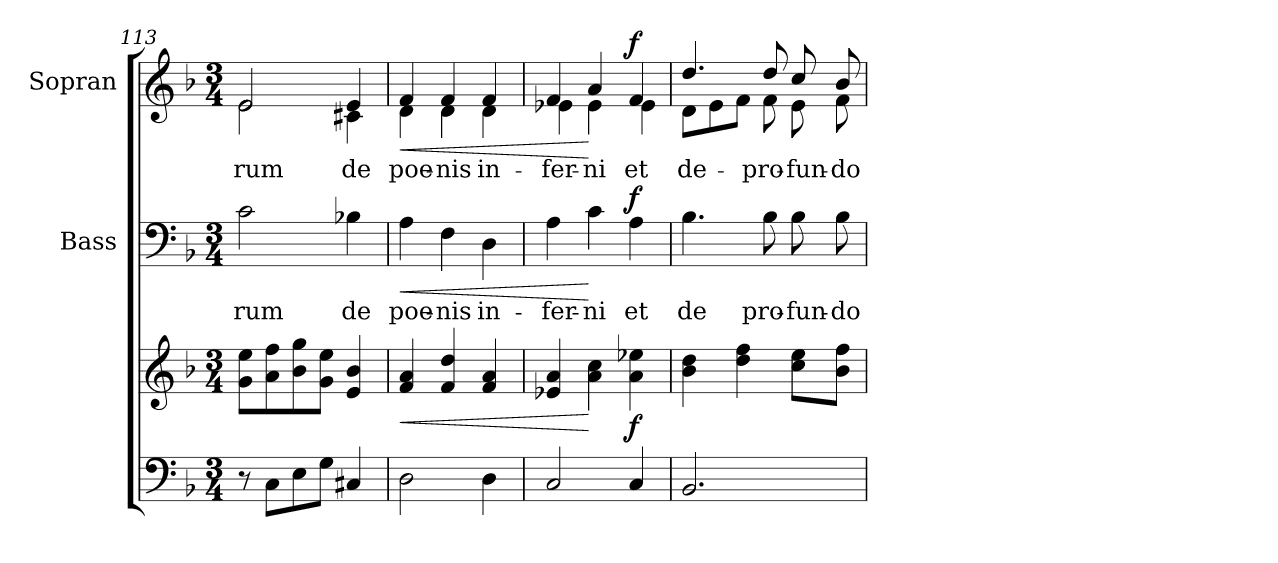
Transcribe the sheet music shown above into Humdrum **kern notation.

**kern	**kern	**dynam	**kern	**text	**dynam	**kern	**text	**dynam
*part3	*part3	*part3	*part2	*part2	*part2	*part1	*part1	*part1
*staff4	*staff3	*staff3/4	*staff2	*staff2	*staff2	*staff1	*staff1	*staff1
*	*	*	*I"Bass	*	*	*I"Sopran	*	*
*	*	*	*I'B.	*	*	*I'S.	*	*
!!LO:LB:g=z
*clefF4	*clefG2	*	*clefF4	*	*	*clefG2	*	*
*k[b-]	*k[b-]	*	*k[b-]	*	*	*k[b-]	*	*
*F:	*F:	*	*F:	*	*	*F:	*	*
*M3/4	*M3/4	*	*M3/4	*	*	*M3/4	*	*
=113	=113	=113	=113	=113	=113	=113	=113	=113
!	!	!	!	!LO:LY:b	!	!	!LO:LY:b	!
*	*	*	*	*	*	*^	*	*
8r	8g\ 8ee\L	.	2c\	-rum	.	2e/	2e\	-rum	.
8C\L	8a\ 8ff\	.	.	.	.	.	.	.	.
8E\	8b-\ 8gg\	.	.	.	.	.	.	.	.
8G\J	8g\ 8ee\J	.	.	.	.	.	.	.	.
!	!	!	!	!LO:LY:b	!	!	!	!LO:LY:b	!
4C#X/	4e/ 4b-/	.	4B-X\	de	.	4e/	4c#X\	de	.
=114	=114	=114	=114	=114	=114	=114	=114	=114	=114
!	!	!LO:HP:b	!	!LO:LY:b	!LO:HP:b	!	!	!LO:LY:b	!LO:HP:b
2D\	4f/ 4a/	<	4A\	poe-	<	4f/	4d\	poe-	<
!	!	!	!	!LO:LY:b	!	!	!	!LO:LY:b	!
.	4f/ 4dd/	.	4F\	-nis	.	4f/	4d\	-nis	.
!	!	!	!	!LO:LY:b	!	!	!	!LO:LY:b	!
4D\	4f/ 4a/	.	4D\	in-	.	4f/	4d\	in-	.
=115	=115	=115	=115	=115	=115	=115	=115	=115	=115
!	!	!	!	!LO:LY:b	!	!	!	!LO:LY:b	!
2C/	4e-X/ 4a/	.	4A\	-fer-	.	4f/	4e-X\	-fer-	.
!	!	!	!	!LO:LY:b	!	!	!	!LO:LY:b	!
.	4a\ 4cc\	[	4c\	-ni	[	4a/	4e-\	-ni	[
!	!	!LO:DY:b	!	!LO:LY:b	!LO:DY:a	!	!	!LO:LY:b	!LO:DY:a
4C/	4a\ 4ee-X\	f	4A\	et	f	4f/	4e-\	et	f
=116	=116	=116	=116	=116	=116	=116	=116	=116	=116
!	!	!	!	!LO:LY:b	!	!	!	!LO:LY:b	!
2.BB-/	4b-\ 4dd\	.	4.B-\	de	.	4.dd/	8d\L	de-	.
.	.	.	.	.	.	.	8e\	.	.
.	4dd\ 4ff\	.	.	.	.	.	8f\J	.	.
!	!	!	!	!LO:LY:b	!	!	!	!LO:LY:b	!
.	.	.	8B-\	pro-	.	8dd/	8f\	-pro-	.
!	!	!	!	!LO:LY:b	!	!	!	!LO:LY:b	!
.	8cc\ 8ee\L	.	8B-\	-fun-	.	8cc/	8e\	-fun-	.
!	!	!	!	!LO:LY:b	!	!	!	!LO:LY:b	!
.	8b-\ 8ff\J	.	8B-\	-do	.	8b-/	8f\	-do	.
*	*	*	*	*	*	*v	*v	*	*
=	=	=	=	=	=	=	=	=
*-	*-	*-	*-	*-	*-	*-	*-	*-
